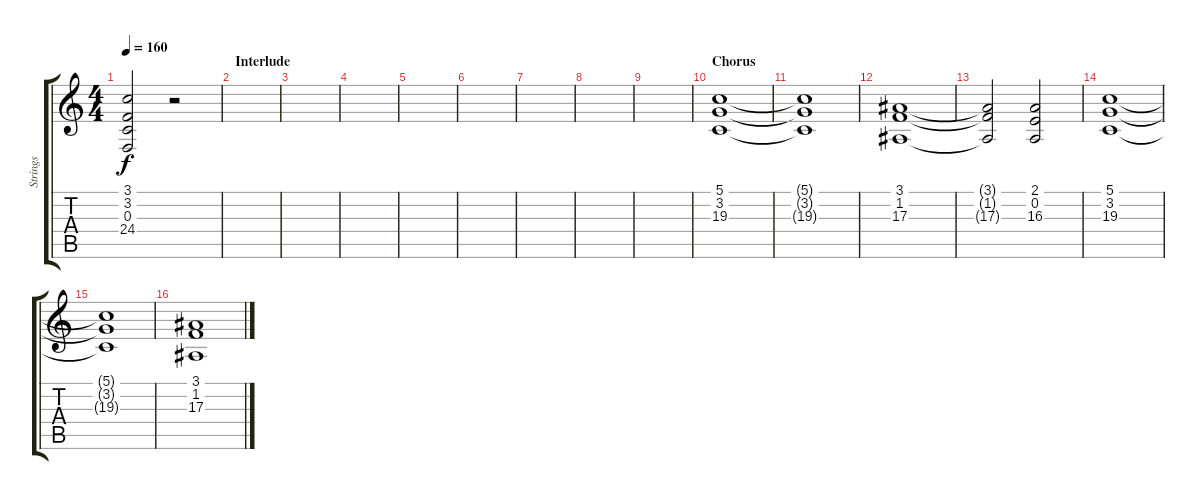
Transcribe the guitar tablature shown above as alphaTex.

\track ("Strings" "Strings") {instrument stringensemble1}
\staff {score tabs}
\tuning (D4 A3 F3 C3 G2 D2) {hide}
\ts (4 4)
\tempo 160
\clef g2
\ks c
(3.1{t} 3.2{t} 0.3{t} 24.4{t}).2{dy f} r.2 |
\section ("" "Interlude")
|
|
|
|
|
|
|
|
\section ("" "Chorus")
(5.1 3.2 19.3).1 |
(5.1{t} 3.2{t} 19.3{t}).1 |
(3.1 1.2 17.3).1 |
(3.1{t} 1.2{t} 17.3{t}).2 (2.1 0.2 16.3).2 |
(5.1 3.2 19.3).1 |
(5.1{t} 3.2{t} 19.3{t}).1 |
(3.1 1.2 17.3).1
